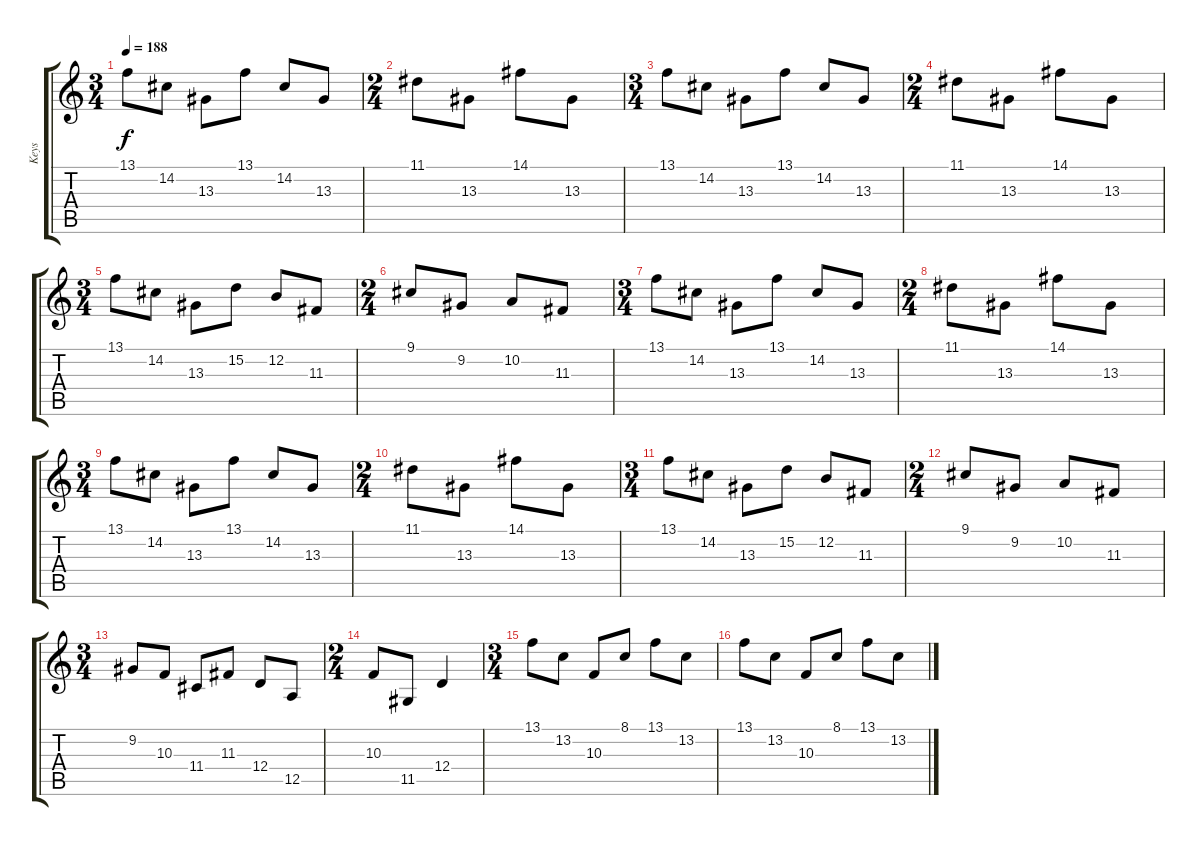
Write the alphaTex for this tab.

\track ("Keys" "Keys") {instrument fx8scifi}
\staff {score tabs}
\tuning (E4 B3 G3 D3 A2 E2) {hide}
\ts (3 4)
\tempo 188
\clef g2
\ks c
13.1.8{dy f} 14.2.8 13.3.8 13.1.8 14.2.8 13.3.8 |
\ts (2 4)
11.1.8 13.3.8 14.1.8 13.3.8 |
\ts (3 4)
13.1.8 14.2.8 13.3.8 13.1.8 14.2.8 13.3.8 |
\ts (2 4)
11.1.8 13.3.8 14.1.8 13.3.8 |
\ts (3 4)
13.1.8 14.2.8 13.3.8 15.2.8 12.2.8 11.3.8 |
\ts (2 4)
9.1.8 9.2.8 10.2.8 11.3.8 |
\ts (3 4)
13.1.8 14.2.8 13.3.8 13.1.8 14.2.8 13.3.8 |
\ts (2 4)
11.1.8 13.3.8 14.1.8 13.3.8 |
\ts (3 4)
13.1.8 14.2.8 13.3.8 13.1.8 14.2.8 13.3.8 |
\ts (2 4)
11.1.8 13.3.8 14.1.8 13.3.8 |
\ts (3 4)
13.1.8 14.2.8 13.3.8 15.2.8 12.2.8 11.3.8 |
\ts (2 4)
9.1.8 9.2.8 10.2.8 11.3.8 |
\ts (3 4)
9.2.8 10.3.8 11.4.8 11.3.8 12.4.8 12.5.8 |
\ts (2 4)
10.3.8 11.5.8 12.4.4 |
\ts (3 4)
13.1.8{instrument acousticgrandpiano} 13.2.8 10.3.8 8.1.8 13.1.8 13.2.8 |
13.1.8 13.2.8 10.3.8 8.1.8 13.1.8 13.2.8
